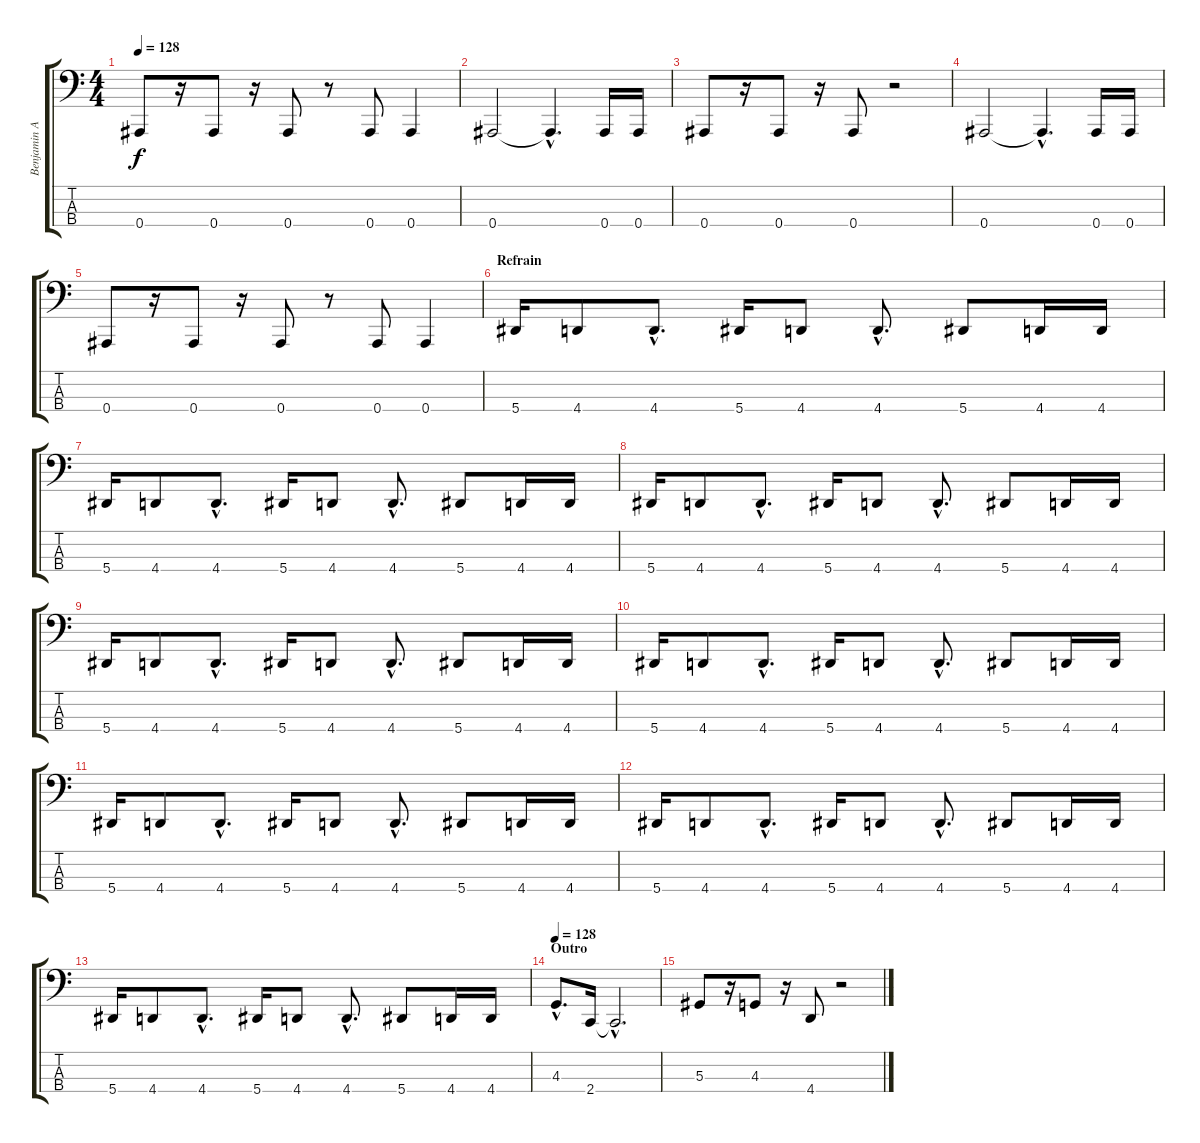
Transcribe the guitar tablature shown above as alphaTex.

\track ("Benjamin ANDRIEUX - Basse" "Benjamin A") {instrument synthbass2}
\staff {score tabs}
\tuning (Db2 Ab1 Eb1 Bb0) {hide}
\ts (4 4)
\tempo 128
\clef f4
\ks c
0.4.8{dy f} r.16 0.4.8 r.16 0.4.8 r.8 0.4.8 0.4.4 |
0.4.2 0.4{hac t}.4{d} 0.4.16 0.4.16 |
0.4.8 r.16 0.4.8 r.16 0.4.8 r.2 |
0.4.2 0.4{hac t}.4{d} 0.4.16 0.4.16 |
0.4.8 r.16 0.4.8 r.16 0.4.8 r.8 0.4.8 0.4.4 |
\section ("" "Refrain")
5.4.16 4.4.8 4.4{hac}.8{d} 5.4.16 4.4.8 4.4{hac}.8{d} 5.4.8 4.4.16 4.4.16 |
5.4.16 4.4.8 4.4{hac}.8{d} 5.4.16 4.4.8 4.4{hac}.8{d} 5.4.8 4.4.16 4.4.16 |
5.4.16 4.4.8 4.4{hac}.8{d} 5.4.16 4.4.8 4.4{hac}.8{d} 5.4.8 4.4.16 4.4.16 |
5.4.16 4.4.8 4.4{hac}.8{d} 5.4.16 4.4.8 4.4{hac}.8{d} 5.4.8 4.4.16 4.4.16 |
5.4.16 4.4.8 4.4{hac}.8{d} 5.4.16 4.4.8 4.4{hac}.8{d} 5.4.8 4.4.16 4.4.16 |
5.4.16 4.4.8 4.4{hac}.8{d} 5.4.16 4.4.8 4.4{hac}.8{d} 5.4.8 4.4.16 4.4.16 |
5.4.16 4.4.8 4.4{hac}.8{d} 5.4.16 4.4.8 4.4{hac}.8{d} 5.4.8 4.4.16 4.4.16 |
5.4.16 4.4.8 4.4{hac}.8{d} 5.4.16 4.4.8 4.4{hac}.8{d} 5.4.8 4.4.16 4.4.16 |
\section ("" "Outro")
\tempo 128
4.3{hac}.8{d volume 16 balance 8 instrument synthbass2} 2.4.16 2.4{hac t}.2{d} |
5.3.8 r.16 4.3.8 r.16 4.4.8 r.2
